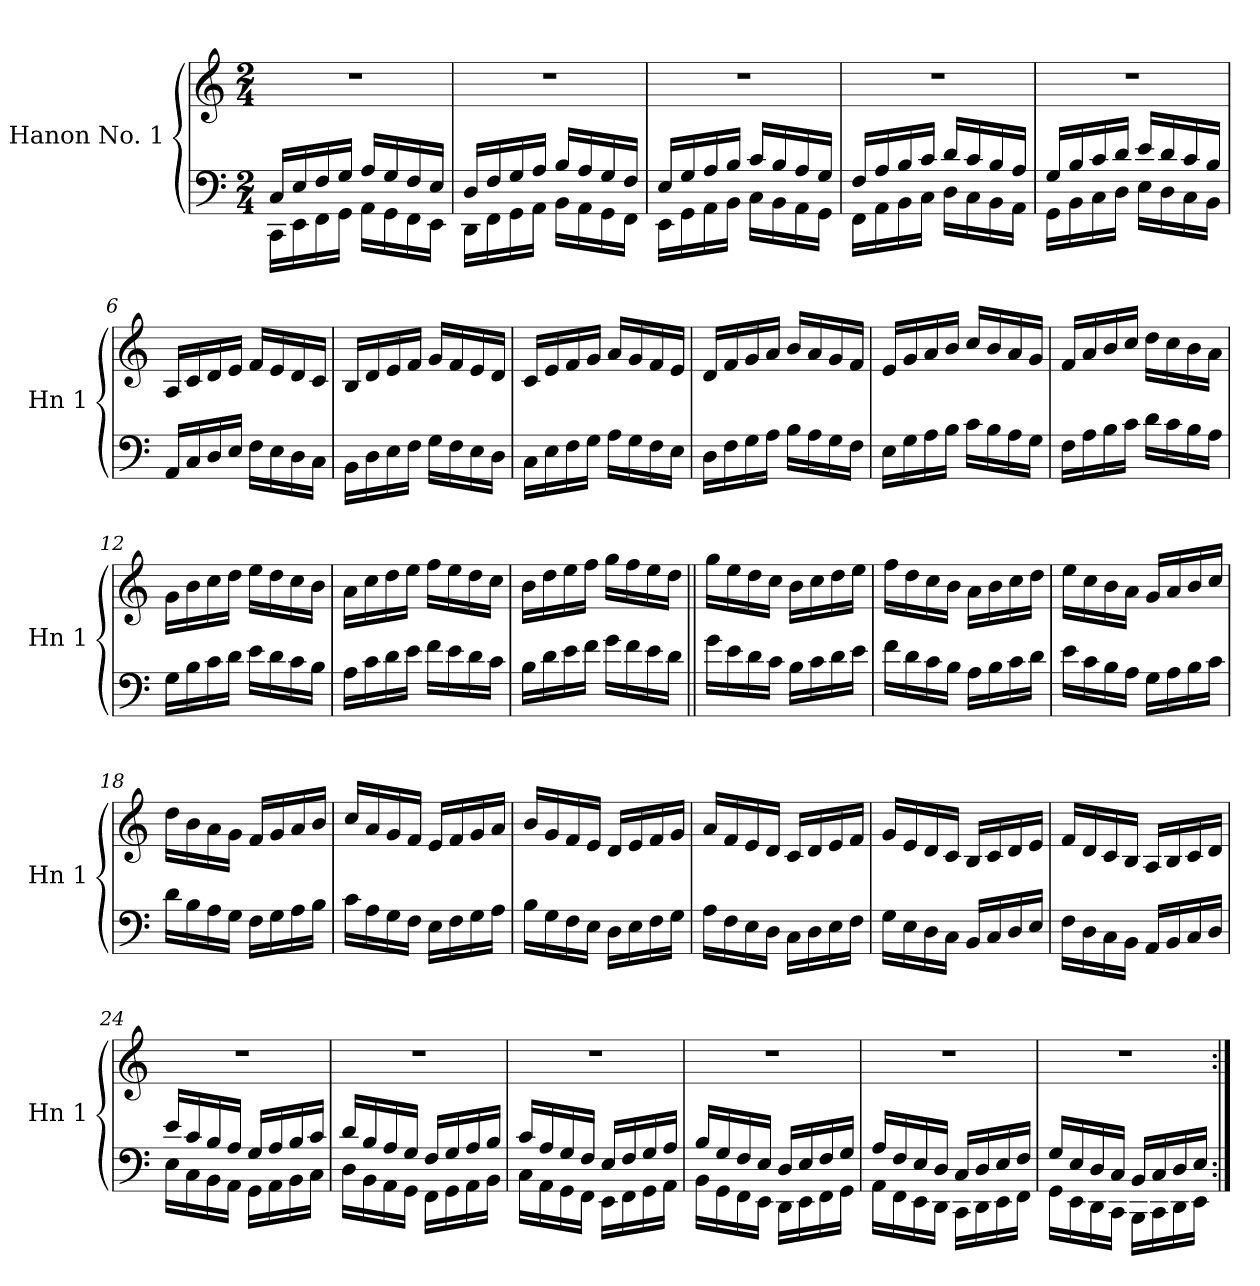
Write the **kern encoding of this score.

**kern	**kern
*part1	*part1
*staff2	*staff1
*I"Hanon No. 1	*
*I'Hn 1	*
*clefF4	*clefG2
*k[]	*k[]
*M2/4	*M2/4
=1	=1
*^	*
16C/LL	16CC<\LL	2r
16E/	16EE<\	.
16F/	16FF<\	.
16G/JJ	16GG<\JJ	.
16A/LL	16AA<\LL	.
16G/	16GG\	.
16F/	16FF\	.
16E/JJ	16EE\JJ	.
=2	=2	=2
16D/LL	16DD<\LL	2r
16F/	16FF<\	.
16G/	16GG<\	.
16A/JJ	16AA<\JJ	.
16B/LL	16BB<\LL	.
16A/	16AA\	.
16G/	16GG\	.
16F/JJ	16FF\JJ	.
=3	=3	=3
16E/LL	16EE<\LL	2r
16G/	16GG<\	.
16A/	16AA\	.
16B/JJ	16BB\JJ	.
16c/LL	16C\LL	.
16B/	16BB\	.
16A/	16AA\	.
16G/JJ	16GG\JJ	.
=4	=4	=4
16F/LL	16FF\LL	2r
16A/	16AA\	.
16B/	16BB\	.
16c/JJ	16C\JJ	.
16d/LL	16D\LL	.
16c/	16C\	.
16B/	16BB\	.
16A/JJ	16AA\JJ	.
=5	=5	=5
16G/LL	16GG\LL	2r
16B/	16BB\	.
16c/	16C\	.
16d/JJ	16D\JJ	.
16e/LL	16E\LL	.
16d/	16D\	.
16c/	16C\	.
16B/JJ	16BB\JJ	.
*v	*v	*
=6	=6
16AA/LL	16A/LL
16C/	16c/
16D/	16d/
16E/JJ	16e/JJ
16F\LL	16f/LL
16E\	16e/
16D\	16d/
16C\JJ	16c/JJ
=7	=7
16BB\LL	16B/LL
16D\	16d/
16E\	16e/
16F\JJ	16f/JJ
16G\LL	16g/LL
16F\	16f/
16E\	16e/
16D\JJ	16d/JJ
=8	=8
16C\LL	16c/LL
16E\	16e/
16F\	16f/
16G\JJ	16g/JJ
16A\LL	16a/LL
16G\	16g/
16F\	16f/
16E\JJ	16e/JJ
=9	=9
16D\LL	16d/LL
16F\	16f/
16G\	16g/
16A\JJ	16a/JJ
16B\LL	16b/LL
16A\	16a/
16G\	16g/
16F\JJ	16f/JJ
=10	=10
16E\LL	16e/LL
16G\	16g/
16A\	16a/
16B\JJ	16b/JJ
16c\LL	16cc/LL
16B\	16b/
16A\	16a/
16G\JJ	16g/JJ
=11	=11
16F\LL	16f/LL
16A\	16a/
16B\	16b/
16c\JJ	16cc/JJ
16d\LL	16dd\LL
16c\	16cc\
16B\	16b\
16A\JJ	16a\JJ
=12	=12
16G\LL	16g\LL
16B\	16b\
16c\	16cc\
16d\JJ	16dd\JJ
16e\LL	16ee\LL
16d\	16dd\
16c\	16cc\
16B\JJ	16b\JJ
=13	=13
16A\LL	16a\LL
16c\	16cc\
16d\	16dd\
16e\JJ	16ee\JJ
16f\LL	16ff\LL
16e\	16ee\
16d\	16dd\
16c\JJ	16cc\JJ
=14	=14
16B\LL	16b\LL
16d\	16dd\
16e\	16ee\
16f\JJ	16ff\JJ
16g\LL	16gg\LL
16f\	16ff\
16e\	16ee\
16d\JJ	16dd\JJ
=15||	=15||
16g<\LL	16gg\LL
16e<\	16ee\
16d<\	16dd\
16c<\JJ	16cc\JJ
16B<\LL	16b\LL
16c\	16cc\
16d\	16dd\
16e\JJ	16ee\JJ
=16	=16
16f<\LL	16ff\LL
16d<\	16dd\
16c\	16cc\
16B\JJ	16b\JJ
16A\LL	16a\LL
16B\	16b\
16c\	16cc\
16d\JJ	16dd\JJ
=17	=17
16e\LL	16ee\LL
16c\	16cc\
16B\	16b\
16A\JJ	16a\JJ
16G\LL	16g/LL
16A\	16a/
16B\	16b/
16c\JJ	16cc/JJ
=18	=18
16d\LL	16dd\LL
16B\	16b\
16A\	16a\
16G\JJ	16g\JJ
16F\LL	16f/LL
16G\	16g/
16A\	16a/
16B\JJ	16b/JJ
=19	=19
16c\LL	16cc/LL
16A\	16a/
16G\	16g/
16F\JJ	16f/JJ
16E\LL	16e/LL
16F\	16f/
16G\	16g/
16A\JJ	16a/JJ
=20	=20
16B\LL	16b/LL
16G\	16g/
16F\	16f/
16E\JJ	16e/JJ
16D\LL	16d/LL
16E\	16e/
16F\	16f/
16G\JJ	16g/JJ
=21	=21
16A\LL	16a/LL
16F\	16f/
16E\	16e/
16D\JJ	16d/JJ
16C\LL	16c/LL
16D\	16d/
16E\	16e/
16F\JJ	16f/JJ
=22	=22
16G\LL	16g/LL
16E\	16e/
16D\	16d/
16C\JJ	16c/JJ
16BB/LL	16B/LL
16C/	16c/
16D/	16d/
16E/JJ	16e/JJ
=23	=23
16F\LL	16f/LL
16D\	16d/
16C\	16c/
16BB\JJ	16B/JJ
16AA/LL	16A/LL
16BB/	16B/
16C/	16c/
16D/JJ	16d/JJ
=24	=24
*^	*
16e/LL	16E\LL	2r
16c/	16C\	.
16B/	16BB\	.
16A/JJ	16AA\JJ	.
16G/LL	16GG\LL	.
16A/	16AA\	.
16B/	16BB\	.
16c/JJ	16C\JJ	.
=25	=25	=25
16d/LL	16D\LL	2r
16B/	16BB\	.
16A/	16AA\	.
16G/JJ	16GG\JJ	.
16F/LL	16FF\LL	.
16G/	16GG\	.
16A/	16AA\	.
16B/JJ	16BB\JJ	.
=26	=26	=26
16c/LL	16C\LL	2r
16A/	16AA\	.
16G/	16GG\	.
16F/JJ	16FF\JJ	.
16E/LL	16EE\LL	.
16F/	16FF\	.
16G/	16GG\	.
16A/JJ	16AA\JJ	.
=27	=27	=27
16B/LL	16BB\LL	2r
16G/	16GG\	.
16F/	16FF\	.
16E/JJ	16EE\JJ	.
16D/LL	16DD\LL	.
16E/	16EE\	.
16F/	16FF\	.
16G/JJ	16GG\JJ	.
=28	=28	=28
16A/LL	16AA\LL	2r
16F/	16FF\	.
16E/	16EE\	.
16D/JJ	16DD\JJ	.
16C/LL	16CC\LL	.
16D/	16DD\	.
16E/	16EE\	.
16F/JJ	16FF\JJ	.
=29	=29	=29
16G/LL	16GG\LL	2r
16E/	16EE\	.
16D/	16DD\	.
16C/JJ	16CC\JJ	.
16BB/LL	16BBB\LL	.
16C/	16CC\	.
16D/	16DD\	.
16E/JJ	16EE\JJ	.
*v	*v	*
=:|!	=:|!
*-	*-
